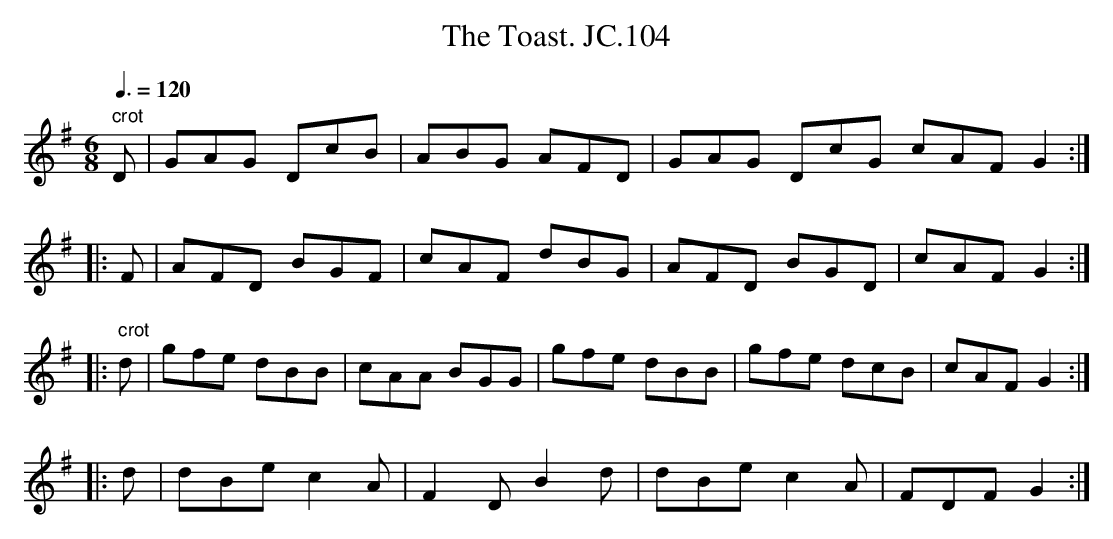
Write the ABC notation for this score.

X:1
T:Toast. JC.104, The
M:6/8
L:1/8
Q:3/8=120
K:G
" crot"D|\\
GAG DcB|ABG AFD|GAG DcG cAFG2:|
|:F|AFD BGF|cAF dBG|AFD BGD|cAFG2:|
|:" crot"d|gfe dBB|cAA BGG|gfe dBB|gfe dcB|cAFG2:|
|:d|dBec2A|F2DB2d|dBec2A|FDFG2:|
